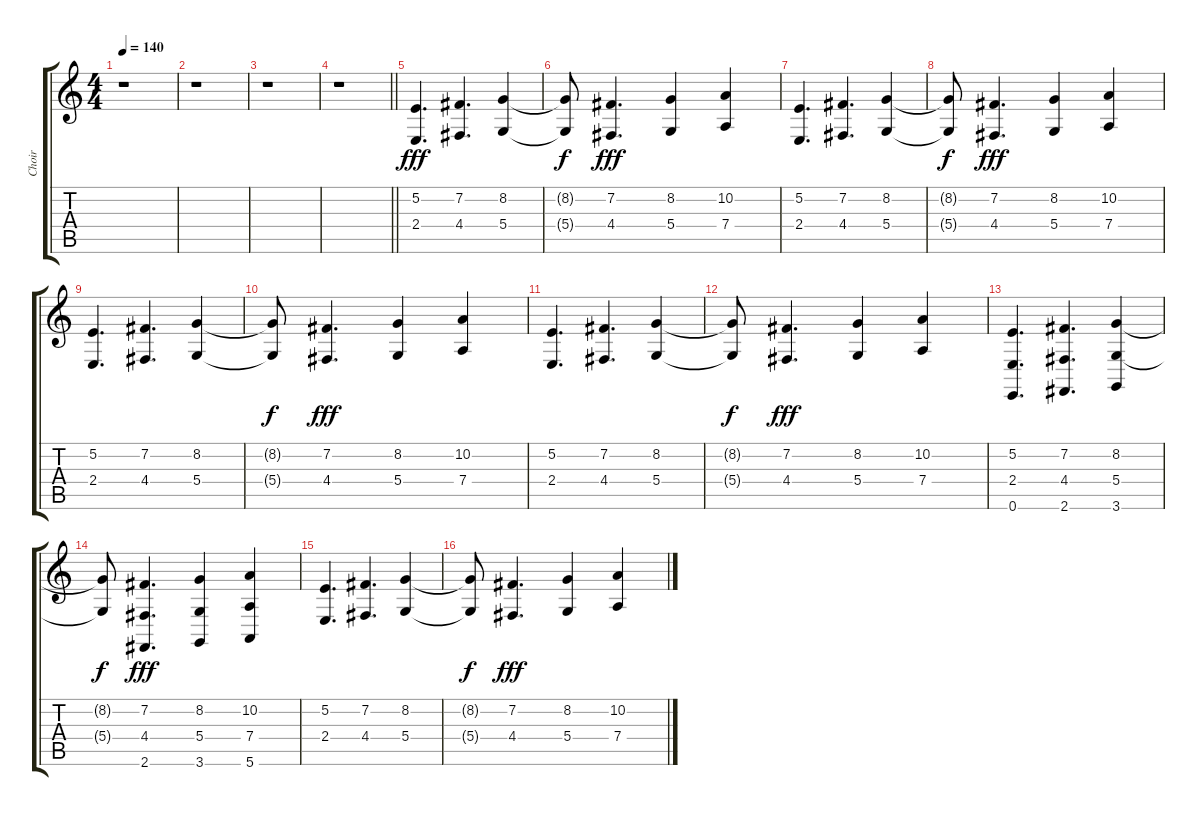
\track ("Choir" "Choir") {instrument stringensemble1}
\staff {score tabs}
\tuning (E4 B3 G3 D3 A2 E2) {hide}
\ts (4 4)
\tempo 140
\clef g2
\ks c
r.1{dy fff} |
r.1 |
r.1 |
\barLineRight lightlight
r.1 |
\section ("" "")
(5.2 2.4).4{d} (7.2 4.4).4{d} (8.2 5.4).4 |
(8.2{t} 5.4{t}).8{dy f} (7.2 4.4).4{d dy fff} (8.2 5.4).4 (10.2 7.4).4 |
(5.2 2.4).4{d} (7.2 4.4).4{d} (8.2 5.4).4 |
(8.2{t} 5.4{t}).8{dy f} (7.2 4.4).4{d dy fff} (8.2 5.4).4 (10.2 7.4).4 |
(5.2 2.4).4{d} (7.2 4.4).4{d} (8.2 5.4).4 |
(8.2{t} 5.4{t}).8{dy f} (7.2 4.4).4{d dy fff} (8.2 5.4).4 (10.2 7.4).4 |
(5.2 2.4).4{d} (7.2 4.4).4{d} (8.2 5.4).4 |
(8.2{t} 5.4{t}).8{dy f} (7.2 4.4).4{d dy fff} (8.2 5.4).4 (10.2 7.4).4 |
(5.2 2.4 0.6).4{d} (7.2 4.4 2.6).4{d} (8.2 5.4 3.6).4 |
(8.2{t} 5.4{t}).8{dy f} (7.2 4.4 2.6).4{d dy fff} (8.2 5.4 3.6).4 (10.2 7.4 5.6).4 |
(5.2 2.4).4{d} (7.2 4.4).4{d} (8.2 5.4).4 |
(8.2{t} 5.4{t}).8{dy f} (7.2 4.4).4{d dy fff} (8.2 5.4).4 (10.2 7.4).4
